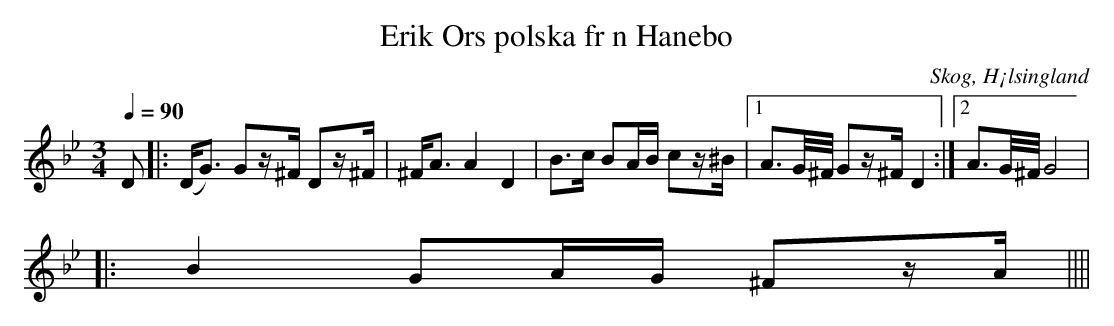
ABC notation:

X:1
T: Erik Ors polska fr n Hanebo
O: Skog, H¡lsingland
M: 3/4
L: 1/16
Q: 1/4=90
K: Gm
D2|:(D2<G2) G2z^F D2z^F|^F2<A2 A4 D4|B2>c2 B2AB c2z^B|1 A2>G^F/ G2z^F D4:|2 A2>G^F/ G8|
|:B4 G2AG ^F2zA||||
|||:|
